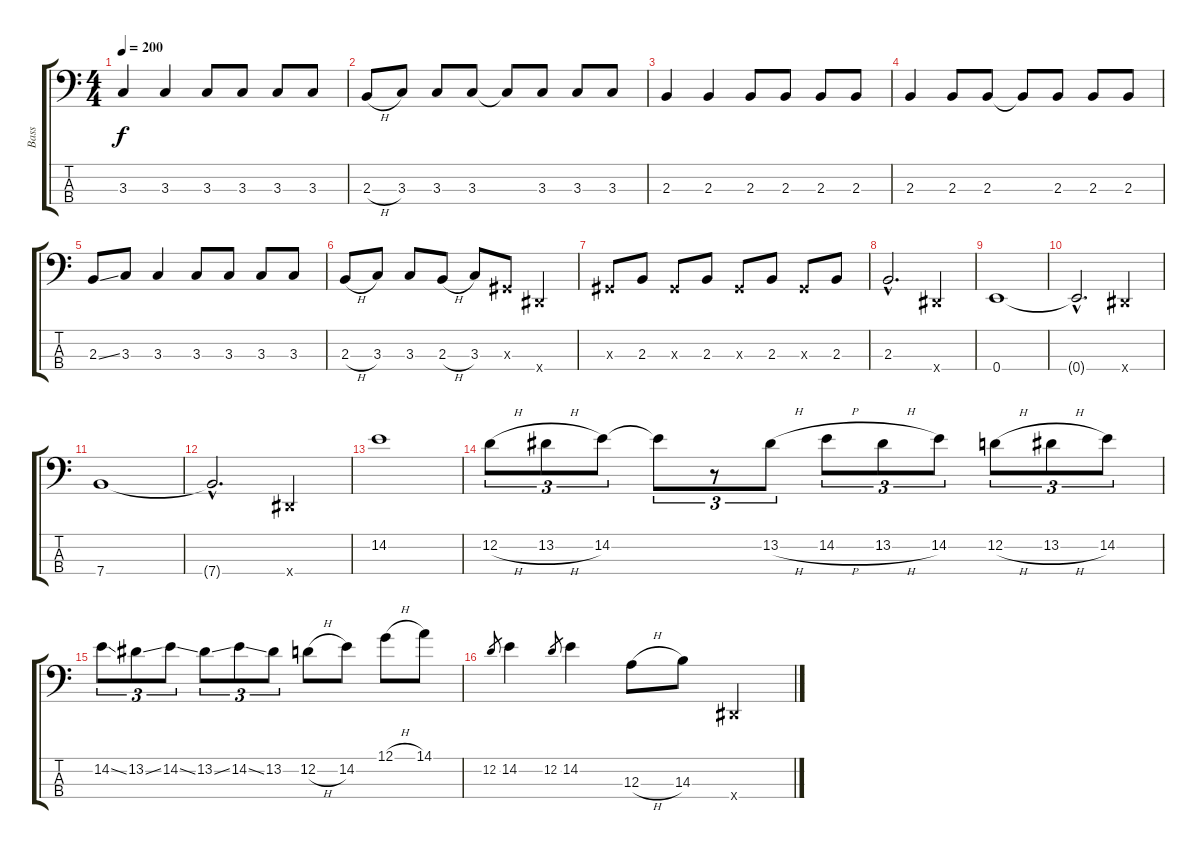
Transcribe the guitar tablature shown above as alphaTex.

\track ("Bass" "Bass") {instrument electricbassfinger}
\staff {score tabs}
\tuning (G2 D2 A1 E1) {hide}
\ts (4 4)
\tempo 200
\clef f4
\ks c
3.3.4{dy f} 3.3.4 3.3.8 3.3.8 3.3.8 3.3.8 |
2.3{h}.8 3.3.8 3.3.8 3.3.8 3.3{t}.8 3.3.8 3.3.8 3.3.8 |
2.3.4 2.3.4 2.3.8 2.3.8 2.3.8 2.3.8 |
2.3.4 2.3.8 2.3.8 2.3{t}.8 2.3.8 2.3.8 2.3.8 |
2.3{ss}.8 3.3.8 3.3.4 3.3.8 3.3.8 3.3.8 3.3.8 |
2.3{h}.8 3.3.8 3.3.8 2.3{h}.8 3.3.8 -1.3{x}.8 -1.4{x}.4 |
-1.3{x}.8 2.3.8 -1.3{x}.8 2.3.8 -1.3{x}.8 2.3.8 -1.3{x}.8 2.3.8 |
2.3{hac}.2{d} -1.4{x}.4 |
0.4.1 |
0.4{hac t}.2{d} -1.4{x}.4 |
7.4.1 |
7.4{hac t}.2{d} -1.4{x}.4 |
14.2.1 |
12.2{h}.8{tu (3 2)} 13.2{h}.8{tu (3 2)} 14.2.8{tu (3 2)} 14.2{t}.8{tu (3 2)} r.8{tu (3 2)} 13.2{h}.8{tu (3 2)} 14.2{h}.8{tu (3 2)} 13.2{h}.8{tu (3 2)} 14.2.8{tu (3 2)} 12.2{h}.8{tu (3 2)} 13.2{h}.8{tu (3 2)} 14.2.8{tu (3 2)} |
14.2{ss}.8{tu (3 2)} 13.2{ss}.8{tu (3 2)} 14.2{ss}.8{tu (3 2)} 13.2{ss}.8{tu (3 2)} 14.2{ss}.8{tu (3 2)} 13.2.8{tu (3 2)} 12.2{h}.8 14.2.8 12.1{h}.8 14.1.8 |
12.2.8{gr} 14.2.4 12.2.8{gr} 14.2.4 12.3{h}.8 14.3.8 -1.4{x}.4
